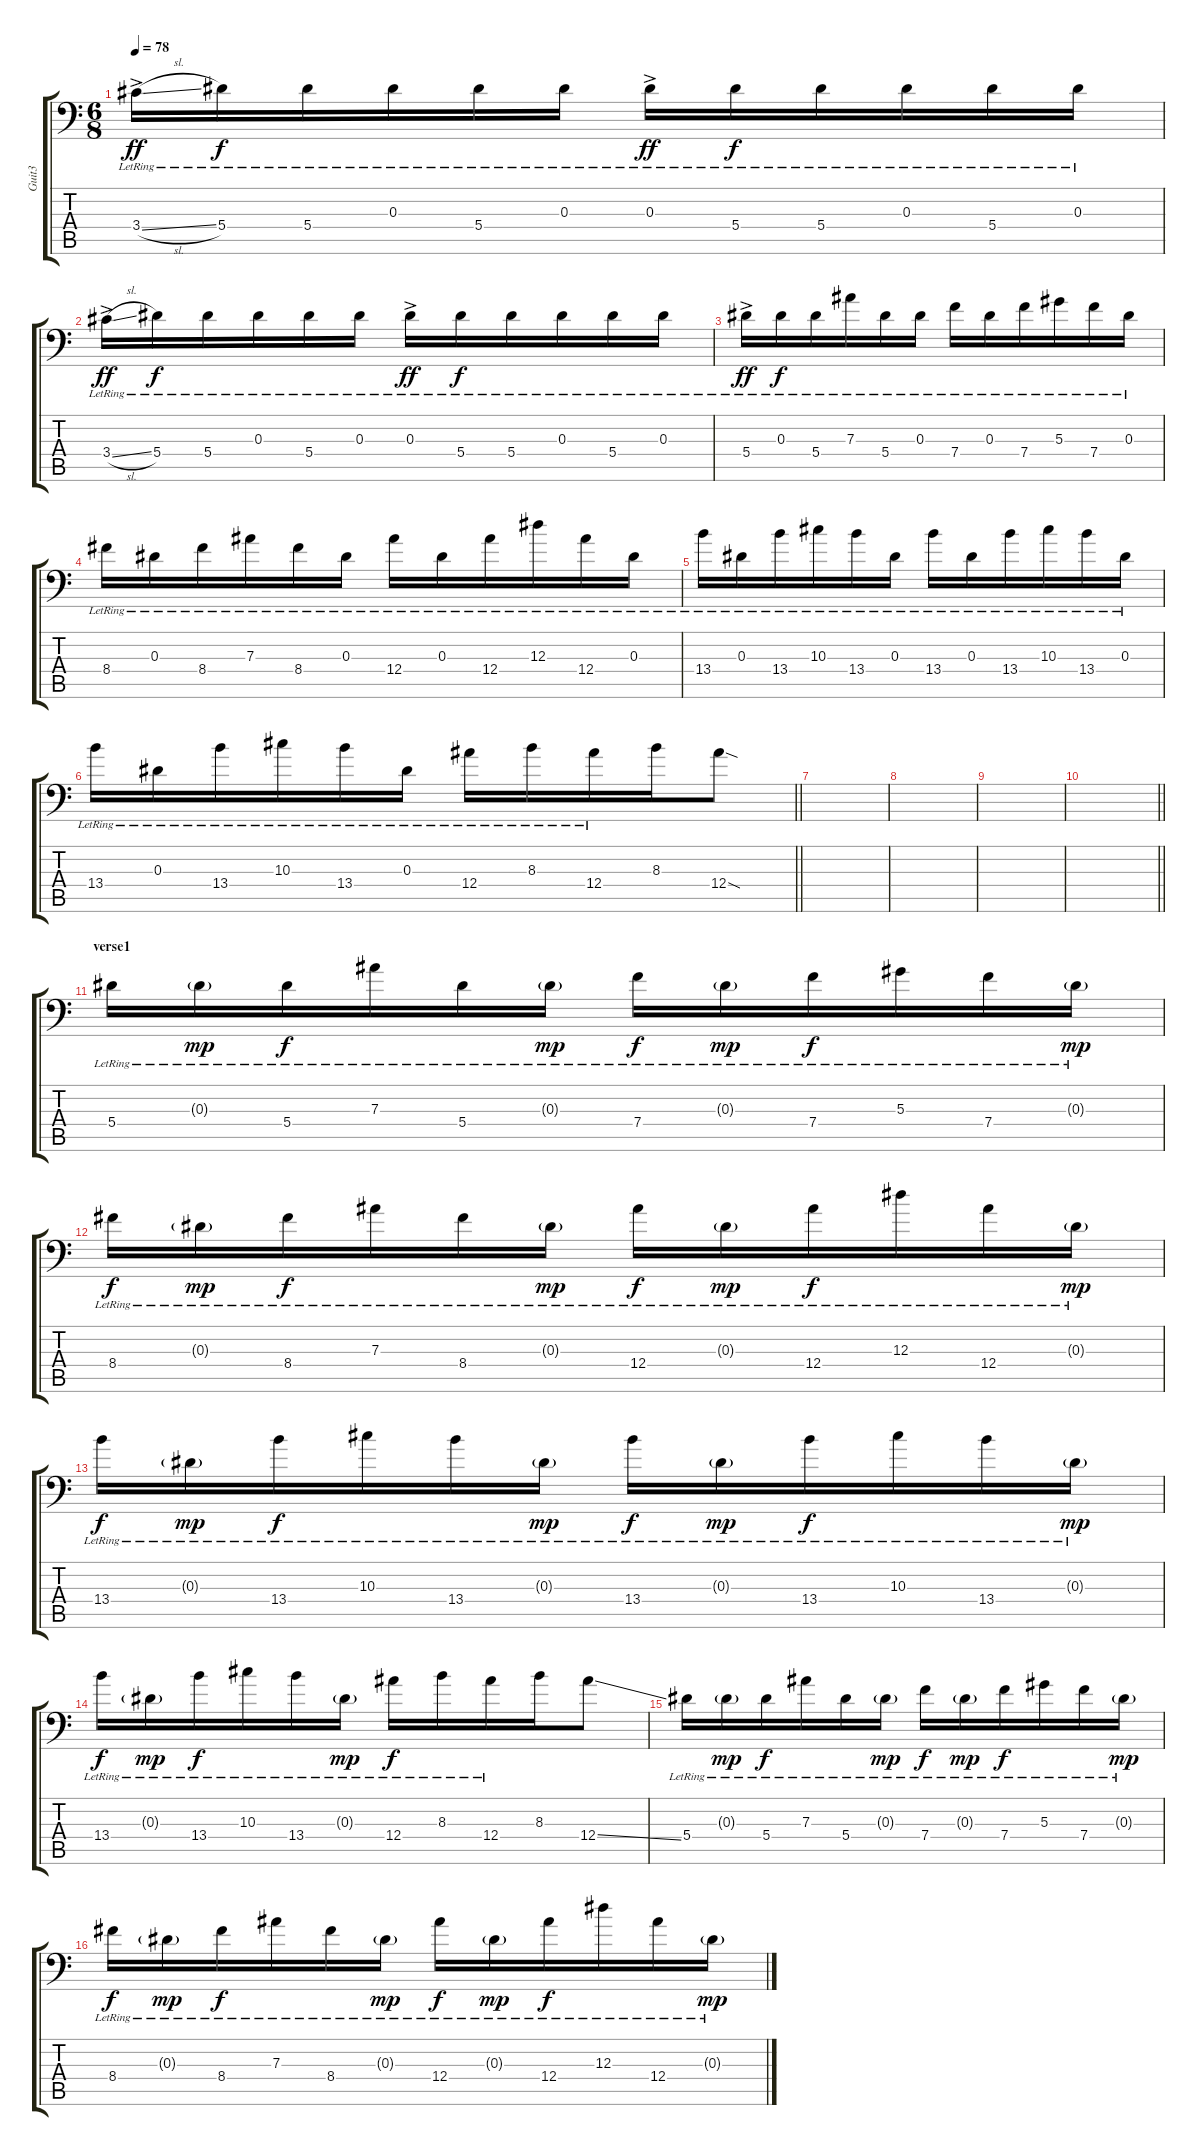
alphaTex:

\track ("Guit3" "Guit3") {instrument distortionguitar}
\staff {score tabs}
\tuning (C4 G3 Eb3 Bb2 F2 Bb1) {hide}
\ts (6 8)
\tempo 78
\clef f4
\ks c
3.4{sl ac lr}.16{dy ff instrument distortionguitar} 5.4{lr}.16{dy f} 5.4{lr}.16 0.3{lr}.16 5.4{lr}.16 0.3{lr}.16 0.3{ac lr}.16{dy ff} 5.4{lr}.16{dy f} 5.4{lr}.16 0.3{lr}.16 5.4{lr}.16 0.3{lr}.16 |
3.4{sl ac lr}.16{dy ff} 5.4{lr}.16{dy f} 5.4{lr}.16 0.3{lr}.16 5.4{lr}.16 0.3{lr}.16 0.3{ac lr}.16{dy ff} 5.4{lr}.16{dy f} 5.4{lr}.16 0.3{lr}.16 5.4{lr}.16 0.3{lr}.16 |
5.4{ac lr}.16{dy ff} 0.3{lr}.16{dy f} 5.4{lr}.16 7.3{lr}.16 5.4{lr}.16 0.3{lr}.16 7.4{lr}.16 0.3{lr}.16 7.4{lr}.16 5.3{lr}.16 7.4{lr}.16 0.3{lr}.16 |
8.4{lr}.16 0.3{lr}.16 8.4{lr}.16 7.3{lr}.16 8.4{lr}.16 0.3{lr}.16 12.4{lr}.16 0.3{lr}.16 12.4{lr}.16 12.3{lr}.16 12.4{lr}.16 0.3{lr}.16 |
13.4{lr}.16 0.3{lr}.16 13.4{lr}.16 10.3{lr}.16 13.4{lr}.16 0.3{lr}.16 13.4{lr}.16 0.3{lr}.16 13.4{lr}.16 10.3{lr}.16 13.4{lr}.16 0.3{lr}.16 |
\barLineRight lightlight
13.4{lr}.16 0.3{lr}.16 13.4{lr}.16 10.3{lr}.16 13.4{lr}.16 0.3{lr}.16 12.4{lr}.16 8.3{lr}.16 12.4{lr}.16 8.3.16 12.4{sod}.8 |
\section ("" "")
|
|
|
\barLineRight lightlight
|
\section ("" "verse1")
5.4{lr}.16 0.3{g lr}.16{dy mp} 5.4{lr}.16{dy f} 7.3{lr}.16 5.4{lr}.16 0.3{g lr}.16{dy mp} 7.4{lr}.16{dy f} 0.3{g lr}.16{dy mp} 7.4{lr}.16{dy f} 5.3{lr}.16 7.4{lr}.16 0.3{g lr}.16{dy mp} |
8.4{lr}.16{dy f} 0.3{g lr}.16{dy mp} 8.4{lr}.16{dy f} 7.3{lr}.16 8.4{lr}.16 0.3{g lr}.16{dy mp} 12.4{lr}.16{dy f} 0.3{g lr}.16{dy mp} 12.4{lr}.16{dy f} 12.3{lr}.16 12.4{lr}.16 0.3{g lr}.16{dy mp} |
13.4{lr}.16{dy f} 0.3{g lr}.16{dy mp} 13.4{lr}.16{dy f} 10.3{lr}.16 13.4{lr}.16 0.3{g lr}.16{dy mp} 13.4{lr}.16{dy f} 0.3{g lr}.16{dy mp} 13.4{lr}.16{dy f} 10.3{lr}.16 13.4{lr}.16 0.3{g lr}.16{dy mp} |
13.4{lr}.16{dy f} 0.3{g lr}.16{dy mp} 13.4{lr}.16{dy f} 10.3{lr}.16 13.4{lr}.16 0.3{g lr}.16{dy mp} 12.4{lr}.16{dy f} 8.3{lr}.16 12.4{lr}.16 8.3.16 12.4{ss}.8 |
5.4{lr}.16 0.3{g lr}.16{dy mp} 5.4{lr}.16{dy f} 7.3{lr}.16 5.4{lr}.16 0.3{g lr}.16{dy mp} 7.4{lr}.16{dy f} 0.3{g lr}.16{dy mp} 7.4{lr}.16{dy f} 5.3{lr}.16 7.4{lr}.16 0.3{g lr}.16{dy mp} |
8.4{lr}.16{dy f} 0.3{g lr}.16{dy mp} 8.4{lr}.16{dy f} 7.3{lr}.16 8.4{lr}.16 0.3{g lr}.16{dy mp} 12.4{lr}.16{dy f} 0.3{g lr}.16{dy mp} 12.4{lr}.16{dy f} 12.3{lr}.16 12.4{lr}.16 0.3{g lr}.16{dy mp}
